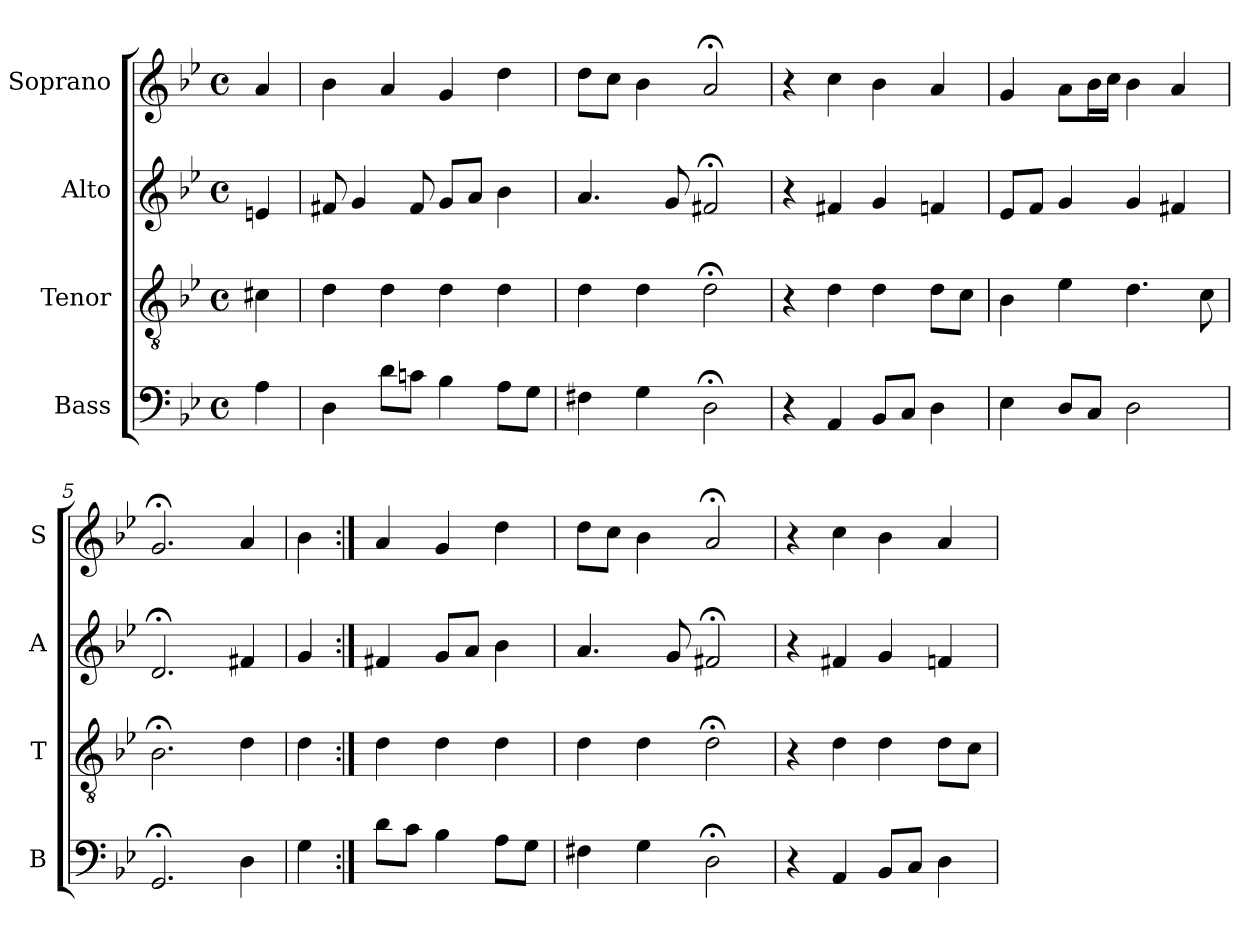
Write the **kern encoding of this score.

**kern	**kern	**kern	**kern
*part4	*part3	*part2	*part1
*staff4	*staff3	*staff2	*staff1
*I"Bass	*I"Tenor	*I"Alto	*I"Soprano
*I'B	*I'T	*I'A	*I'S
*clefF4	*clefGv2	*clefG2	*clefG2
*k[b-e-]	*k[b-e-]	*k[b-e-]	*k[b-e-]
*g:	*g:	*g:	*g:
*M4/4	*M4/4	*M4/4	*M4/4
*met(c)	*met(c)	*met(c)	*met(c)
*MM100	*MM100	*MM100	*MM100
=	=	=	=
4A	4c#X	4en	4a
=1	=1	=1	=1
4D	4d	8f#X	4b-
.	.	4g	.
8dL	4d	.	4a
8cnJ	.	8f#	.
4B-	4d	8gL	4g
.	.	8aJ	.
8AL	4d	4b-	4dd
8GJ	.	.	.
=2	=2	=2	=2
4F#X	4d	4.a	8ddL
.	.	.	8ccJ
4G	4d	.	4b-
.	.	8g	.
2D;<	2d;<	2f#X;<	2a;<
=3	=3	=3	=3
4r	4r	4r	4r
4AA	4d	4f#X	4cc
8BB-L	4d	4g	4b-
8CJ	.	.	.
4D	8dL	4fn	4a
.	8cJ	.	.
=4	=4	=4	=4
4E-	4B-	8e-L	4g
.	.	8fJ	.
8DL	4e-	4g	8aL
8CJ	.	.	16b-L
.	.	.	16ccJJ
2D	4.d	4g	4b-
.	.	4f#X	4a
.	8c	.	.
=5	=5	=5	=5
2.GG;<	2.B-;<	2.d;<	2.g;<
4D	4d	4f#X	4a
=6	=6	=6	=6
4G	4d	4g	4b-
=:|!	=:|!	=:|!	=:|!
8dL	4d	4f#X	4a
8cJ	.	.	.
4B-	4d	8gL	4g
.	.	8aJ	.
8AL	4d	4b-	4dd
8GJ	.	.	.
=7	=7	=7	=7
4F#X	4d	4.a	8ddL
.	.	.	8ccJ
4G	4d	.	4b-
.	.	8g	.
2D;<	2d;<	2f#X;<	2a;<
=8	=8	=8	=8
4r	4r	4r	4r
4AA	4d	4f#X	4cc
8BB-L	4d	4g	4b-
8CJ	.	.	.
4D	8dL	4fn	4a
.	8cJ	.	.
=	=	=	=
*-	*-	*-	*-
